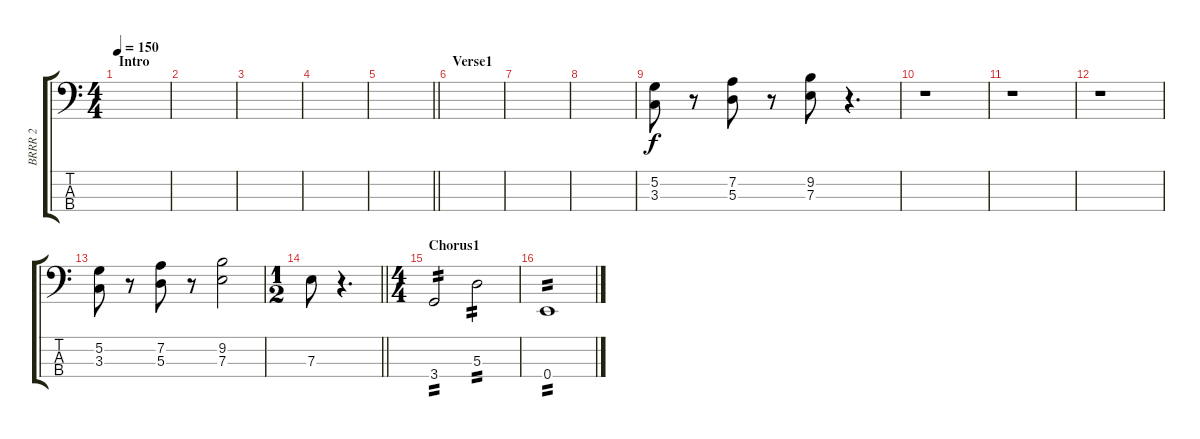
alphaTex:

\track ("BRRR 2" "BRRR 2") {instrument electricbassfinger}
\staff {score tabs}
\tuning (G2 D2 A1 E1) {hide}
\ts (4 4)
\section ("" "Intro")
\tempo 150
\clef f4
\ks c
|
|
|
|
\barLineRight lightlight
|
\section ("" "Verse1")
|
|
|
(5.2 3.3).8 r.8 (7.2 5.3).8 r.8 (9.2 7.3).8 r.4{d} |
r.1 |
r.1 |
r.1 |
(5.2 3.3).8 r.8 (7.2 5.3).8 r.8 (9.2 7.3).2 |
\ts (1 2)
\barLineRight lightlight
7.3.8 r.4{d} |
\ts (4 4)
\section ("" "Chorus1")
3.4.2{tp 2} 5.3.2{tp 2} |
0.4.1{tp 2}
